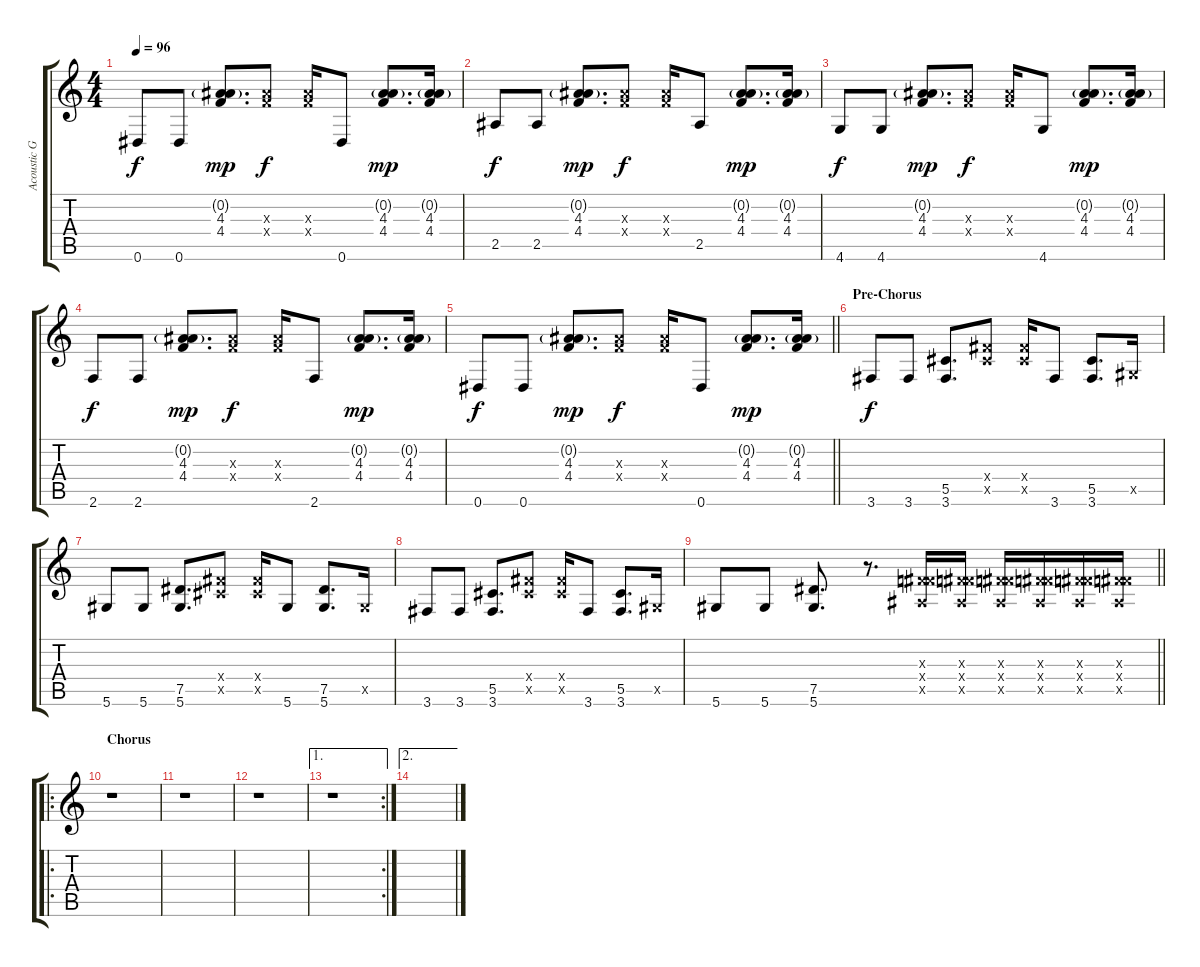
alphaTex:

\track ("Acoustic Guitar" "Acoustic G") {instrument acousticguitarsteel}
\staff {score tabs}
\tuning (Eb4 Bb3 Gb3 Db3 Ab2 Eb2) {hide}
\ts (4 4)
\tempo 96
\clef g2
\ks c
0.6.8{dy f} 0.6.8 (0.2{g} 4.3 4.4).8{d dy mp} (4.3{x} 4.4{x}).8{dy f} (4.3{x} 4.4{x}).16 0.6.8 (0.2{g} 4.3 4.4).8{d dy mp} (0.2{g} 4.3 4.4).16 |
2.5.8{dy f} 2.5.8 (0.2{g} 4.3 4.4).8{d dy mp} (4.3{x} 4.4{x}).8{dy f} (4.3{x} 4.4{x}).16 2.5.8 (0.2{g} 4.3 4.4).8{d dy mp} (0.2{g} 4.3 4.4).16 |
4.6.8{dy f} 4.6.8 (0.2{g} 4.3 4.4).8{d dy mp} (4.3{x} 4.4{x}).8{dy f} (4.3{x} 4.4{x}).16 4.6.8 (0.2{g} 4.3 4.4).8{d dy mp} (0.2{g} 4.3 4.4).16 |
2.6.8{dy f} 2.6.8 (0.2{g} 4.3 4.4).8{d dy mp} (4.3{x} 4.4{x}).8{dy f} (4.3{x} 4.4{x}).16 2.6.8 (0.2{g} 4.3 4.4).8{d dy mp} (0.2{g} 4.3 4.4).16 |
\barLineRight lightlight
0.6.8{dy f} 0.6.8 (0.2{g} 4.3 4.4).8{d dy mp} (4.3{x} 4.4{x}).8{dy f} (4.3{x} 4.4{x}).16 0.6.8 (0.2{g} 4.3 4.4).8{d dy mp} (0.2{g} 4.3 4.4).16 |
\section ("" "Pre-Chorus")
3.6.8{dy f} 3.6.8 (5.5 3.6).8{d} (5.4{x} 5.5{x}).8 (5.4{x} 5.5{x}).16 3.6.8 (5.5 3.6).8{d} 0.5{x}.16 |
5.6.8 5.6.8 (7.5 5.6).8{d} (5.4{x} 5.5{x}).8 (5.4{x} 5.5{x}).16 5.6.8 (7.5 5.6).8{d} 0.5{x}.16 |
3.6.8 3.6.8 (5.5 3.6).8{d} (5.4{x} 5.5{x}).8 (5.4{x} 5.5{x}).16 3.6.8 (5.5 3.6).8{d} 0.5{x}.16 |
\barLineRight lightlight
5.6.8 5.6.8 (7.5 5.6).8{d} r.8{d} (0.3{x} 4.4{x} 2.5{x}).16 (0.3{x} 4.4{x} 2.5{x}).16 (0.3{x} 4.4{x} 2.5{x}).16 (0.3{x} 4.4{x} 2.5{x}).16 (0.3{x} 4.4{x} 2.5{x}).16 (0.3{x} 4.4{x} 2.5{x}).16 |
\ro
\section ("" "Chorus")
r.1 |
r.1 |
r.1 |
\ae 1
\rc 2
r.1 |
\ae 2
